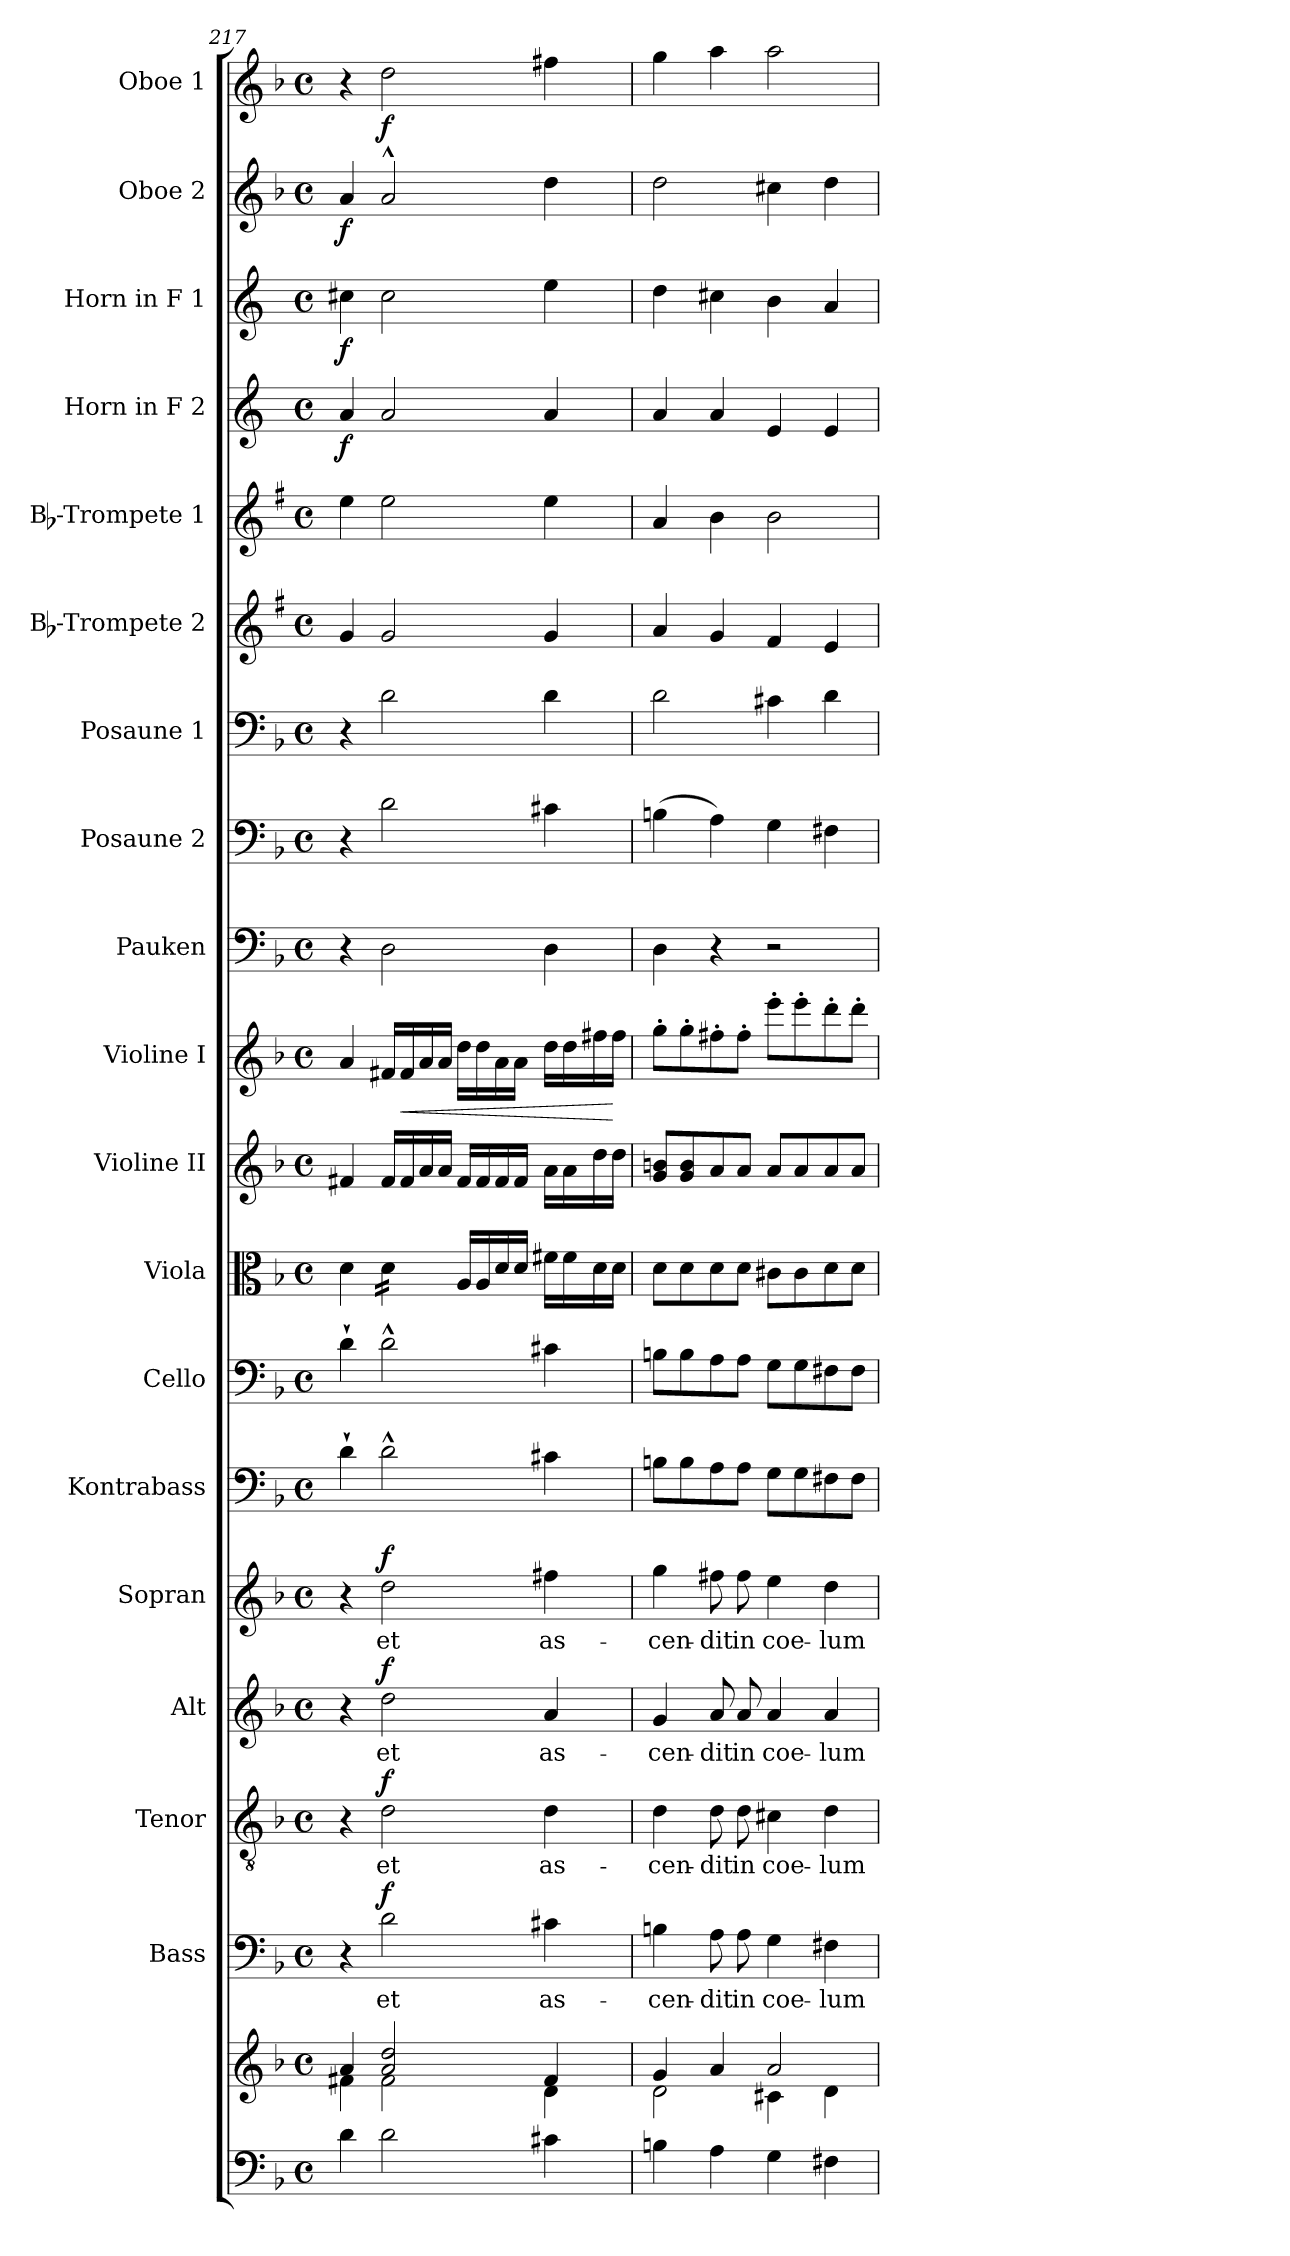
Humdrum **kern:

**kern	**kern	**kern	**text	**dynam	**kern	**text	**dynam	**kern	**text	**dynam	**kern	**text	**dynam	**kern	**kern	**kern	**kern	**kern	**dynam	**kern	**kern	**kern	**kern	**kern	**kern	**dynam	**kern	**dynam	**kern	**dynam	**kern	**dynam
*part19	*part19	*part18	*part18	*part18	*part17	*part17	*part17	*part16	*part16	*part16	*part15	*part15	*part15	*part14	*part13	*part12	*part11	*part10	*part10	*part9	*part8	*part7	*part6	*part5	*part4	*part4	*part3	*part3	*part2	*part2	*part1	*part1
*staff20	*staff19	*staff18	*staff18	*staff18	*staff17	*staff17	*staff17	*staff16	*staff16	*staff16	*staff15	*staff15	*staff15	*staff14	*staff13	*staff12	*staff11	*staff10	*staff10	*staff9	*staff8	*staff7	*staff6	*staff5	*staff4	*staff4	*staff3	*staff3	*staff2	*staff2	*staff1	*staff1
*	*	*I"Bass	*	*	*I"Tenor	*	*	*I"Alt	*	*	*I"Sopran	*	*	*I"Kontrabass	*I"Cello	*I"Viola	*I"Violine II	*I"Violine I	*	*I"Pauken	*I"Posaune 2	*I"Posaune 1	*I"Bb-Trompete 2	*I"Bb-Trompete 1	*I"Horn in F 2	*	*I"Horn in F 1	*	*I"Oboe 2	*	*I"Oboe 1	*
*	*	*I'B.	*	*	*I'T.	*	*	*I'A.	*	*	*I'S.	*	*	*I'Kb.	*	*I'Vla.	*I'Vl. II	*I'Vl. I	*	*I'Pk.	*I'Pos. 2	*I'Pos. 1	*I'Bb Trp. 2	*I'Bb Trp. 1	*	*	*	*	*I'Ob. 2	*	*I'Ob. 1	*
*clefF4	*clefG2	*clefF4	*	*	*clefGv2	*	*	*clefG2	*	*	*clefG2	*	*	*clefF4	*clefF4	*clefC3	*clefG2	*clefG2	*	*clefF4	*clefF4	*clefF4	*clefG2	*clefG2	*clefG2	*	*clefG2	*	*clefG2	*	*clefG2	*
*	*	*	*	*	*	*	*	*	*	*	*	*	*	*ITrd7c12	*	*	*	*	*	*	*	*	*ITrd1c2	*ITrd1c2	*ITrd4c7	*	*ITrd4c7	*	*	*	*	*
*k[b-]	*k[b-]	*k[b-]	*	*	*k[b-]	*	*	*k[b-]	*	*	*k[b-]	*	*	*k[b-]	*k[b-]	*k[b-]	*k[b-]	*k[b-]	*	*k[b-]	*k[b-]	*k[b-]	*k[b-]	*k[b-]	*k[b-]	*	*k[b-]	*	*k[b-]	*	*k[b-]	*
*F:	*F:	*F:	*	*	*F:	*	*	*F:	*	*	*F:	*	*	*F:	*F:	*F:	*F:	*F:	*	*F:	*F:	*F:	*F:	*F:	*F:	*	*F:	*	*F:	*	*F:	*
*M4/4	*M4/4	*M4/4	*	*	*M4/4	*	*	*M4/4	*	*	*M4/4	*	*	*M4/4	*M4/4	*M4/4	*M4/4	*M4/4	*	*M4/4	*M4/4	*M4/4	*M4/4	*M4/4	*M4/4	*	*M4/4	*	*M4/4	*	*M4/4	*
*met(c)	*met(c)	*met(c)	*	*	*met(c)	*	*	*met(c)	*	*	*met(c)	*	*	*met(c)	*met(c)	*met(c)	*met(c)	*met(c)	*	*met(c)	*met(c)	*met(c)	*met(c)	*met(c)	*met(c)	*	*met(c)	*	*met(c)	*	*met(c)	*
=217	=217	=217	=217	=217	=217	=217	=217	=217	=217	=217	=217	=217	=217	=217	=217	=217	=217	=217	=217	=217	=217	=217	=217	=217	=217	=217	=217	=217	=217	=217	=217	=217
*	*^	*	*	*	*	*	*	*	*	*	*	*	*	*	*	*	*	*	*	*	*	*	*	*	*	*	*	*	*	*	*	*
!	!	!	!	!	!	!	!	!	!	!	!	!	!	!	!	!	!	!	!	!	!	!	!	!	!	!	!LO:DY:b	!	!LO:DY:b	!	!LO:DY:b	!	!
4d\	4a/	4f#X\	4r	.	.	4r	.	.	4r	.	.	4r	.	.	4D`>\	4d`>\	4d\	4f#X/	4a/	.	4r	4r	4r	4f/	4dd\	4d/	f	4f#X\	f	4a/	f	4r	.
!	!	!	!	!LO:LY:b	!LO:DY:a	!	!LO:LY:b	!LO:DY:a	!	!LO:LY:b	!LO:DY:a	!	!LO:LY:b	!LO:DY:a	!	!	!	!	!	!	!	!	!	!	!	!	!	!	!	!	!	!	!LO:DY:b
*	*	*	*	*	*	*	*	*	*	*	*	*	*	*	*	*	*tremolo	*	*	*	*	*	*	*	*	*	*	*	*	*	*	*	*
2d\	2a/ 2dd/	2f#\	2d\	et	f	2d\	et	f	2dd\	et	f	2dd\	et	f	2D^^>\	2d^^>\	16d\LL	16f#/LL	16f#X/LL	.	2D\	2d\	2d\	2f/	2dd\	2d/	.	2f#\	.	2a^^>/	.	2dd\	f
!	!	!	!	!	!	!	!	!	!	!	!	!	!	!	!	!	!	!	!	!LO:HP:b	!	!	!	!	!	!	!	!	!	!	!	!	!
.	.	.	.	.	.	.	.	.	.	.	.	.	.	.	.	.	16d\	16f#/	16f#/	<	.	.	.	.	.	.	.	.	.	.	.	.	.
.	.	.	.	.	.	.	.	.	.	.	.	.	.	.	.	.	16d\	16a/	16a/	.	.	.	.	.	.	.	.	.	.	.	.	.	.
.	.	.	.	.	.	.	.	.	.	.	.	.	.	.	.	.	16d\JJ	16a/JJ	16a/JJ	.	.	.	.	.	.	.	.	.	.	.	.	.	.
*	*	*	*	*	*	*	*	*	*	*	*	*	*	*	*	*	*Xtremolo	*	*	*	*	*	*	*	*	*	*	*	*	*	*	*	*
.	.	.	.	.	.	.	.	.	.	.	.	.	.	.	.	.	16A/LL	16f#/LL	16dd\LL	.	.	.	.	.	.	.	.	.	.	.	.	.	.
.	.	.	.	.	.	.	.	.	.	.	.	.	.	.	.	.	16A/	16f#/	16dd\	.	.	.	.	.	.	.	.	.	.	.	.	.	.
.	.	.	.	.	.	.	.	.	.	.	.	.	.	.	.	.	16d/	16f#/	16a\	.	.	.	.	.	.	.	.	.	.	.	.	.	.
.	.	.	.	.	.	.	.	.	.	.	.	.	.	.	.	.	16d/JJ	16f#/JJ	16a\JJ	.	.	.	.	.	.	.	.	.	.	.	.	.	.
!	!	!	!	!LO:LY:b	!	!	!LO:LY:b	!	!	!LO:LY:b	!	!	!LO:LY:b	!	!	!	!	!	!	!	!	!	!	!	!	!	!	!	!	!	!	!	!
4c#X\	4f#/	4d\	4c#X\	as-	.	4d\	as-	.	4a/	as-	.	4ff#X\	as-	.	4C#X\	4c#X\	16f#X\LL	16a\LL	16dd\LL	.	4D\	4c#X\	4d\	4f/	4dd\	4d/	.	4a\	.	4dd\	.	4ff#X\	.
.	.	.	.	.	.	.	.	.	.	.	.	.	.	.	.	.	16f#\	16a\	16dd\	.	.	.	.	.	.	.	.	.	.	.	.	.	.
.	.	.	.	.	.	.	.	.	.	.	.	.	.	.	.	.	16d\	16dd\	16ff#X\	.	.	.	.	.	.	.	.	.	.	.	.	.	.
.	.	.	.	.	.	.	.	.	.	.	.	.	.	.	.	.	16d\JJ	16dd\JJ	16ff#\JJ	[	.	.	.	.	.	.	.	.	.	.	.	.	.
=218	=218	=218	=218	=218	=218	=218	=218	=218	=218	=218	=218	=218	=218	=218	=218	=218	=218	=218	=218	=218	=218	=218	=218	=218	=218	=218	=218	=218	=218	=218	=218	=218	=218
!	!	!	!	!LO:LY:b	!	!	!LO:LY:b	!	!	!LO:LY:b	!	!	!LO:LY:b	!	!	!	!	!	!	!	!	!	!	!	!	!	!	!	!	!	!	!	!
4Bn\	4g/	2d\	4Bn\	-cen-	.	4d\	-cen-	.	4g/	-cen-	.	4gg\	-cen-	.	8BBn\L	8Bn\L	8d\L	8g/ 8bn/L	8gg'>\L	.	4D\	(>4Bn\	2d\	4g/	4g/	4d/	.	4g\	.	2dd\	.	4gg\	.
.	.	.	.	.	.	.	.	.	.	.	.	.	.	.	8BB\	8B\	8d\	8g/ 8b/	8gg'>\	.	.	.	.	.	.	.	.	.	.	.	.	.	.
!	!	!	!	!LO:LY:b	!	!	!LO:LY:b	!	!	!LO:LY:b	!	!	!LO:LY:b	!	!	!	!	!	!	!	!	!	!	!	!	!	!	!	!	!	!	!	!
4A\	4a/	.	8A\	-dit	.	8d\	-dit	.	8a/	-dit	.	8ff#X\	-dit	.	8AA\	8A\	8d\	8a/	8ff#X'>\	.	4r	4A\)	.	4f/	4a\	4d/	.	4f#X\	.	.	.	4aa\	.
!	!	!	!	!LO:LY:b	!	!	!LO:LY:b	!	!	!LO:LY:b	!	!	!LO:LY:b	!	!	!	!	!	!	!	!	!	!	!	!	!	!	!	!	!	!	!	!
.	.	.	8A\	in	.	8d\	in	.	8a/	in	.	8ff#\	in	.	8AA\J	8A\J	8d\J	8a/J	8ff#'>\J	.	.	.	.	.	.	.	.	.	.	.	.	.	.
!	!	!	!	!LO:LY:b	!	!	!LO:LY:b	!	!	!LO:LY:b	!	!	!LO:LY:b	!	!	!	!	!	!	!	!	!	!	!	!	!	!	!	!	!	!	!	!
4G\	2a/	4c#X\	4G\	coe-	.	4c#X\	coe-	.	4a/	coe-	.	4ee\	coe-	.	8GG\L	8G\L	8c#X\L	8a/L	8eee'>\L	.	2r	4G\	4c#X\	4e/	2a\	4A/	.	4e\	.	4cc#X\	.	2aa\	.
.	.	.	.	.	.	.	.	.	.	.	.	.	.	.	8GG\	8G\	8c#\	8a/	8eee'>\	.	.	.	.	.	.	.	.	.	.	.	.	.	.
!	!	!	!	!LO:LY:b	!	!	!LO:LY:b	!	!	!LO:LY:b	!	!	!LO:LY:b	!	!	!	!	!	!	!	!	!	!	!	!	!	!	!	!	!	!	!	!
4F#X\	.	4d\	4F#X\	-lum	.	4d\	-lum	.	4a/	-lum	.	4dd\	-lum	.	8FF#X\	8F#X\	8d\	8a/	8ddd'>\	.	.	4F#X\	4d\	4d/	.	4A/	.	4d/	.	4dd\	.	.	.
.	.	.	.	.	.	.	.	.	.	.	.	.	.	.	8FF#\J	8F#\J	8d\J	8a/J	8ddd'>\J	.	.	.	.	.	.	.	.	.	.	.	.	.	.
*	*v	*v	*	*	*	*	*	*	*	*	*	*	*	*	*	*	*	*	*	*	*	*	*	*	*	*	*	*	*	*	*	*	*
=	=	=	=	=	=	=	=	=	=	=	=	=	=	=	=	=	=	=	=	=	=	=	=	=	=	=	=	=	=	=	=	=
*-	*-	*-	*-	*-	*-	*-	*-	*-	*-	*-	*-	*-	*-	*-	*-	*-	*-	*-	*-	*-	*-	*-	*-	*-	*-	*-	*-	*-	*-	*-	*-	*-
